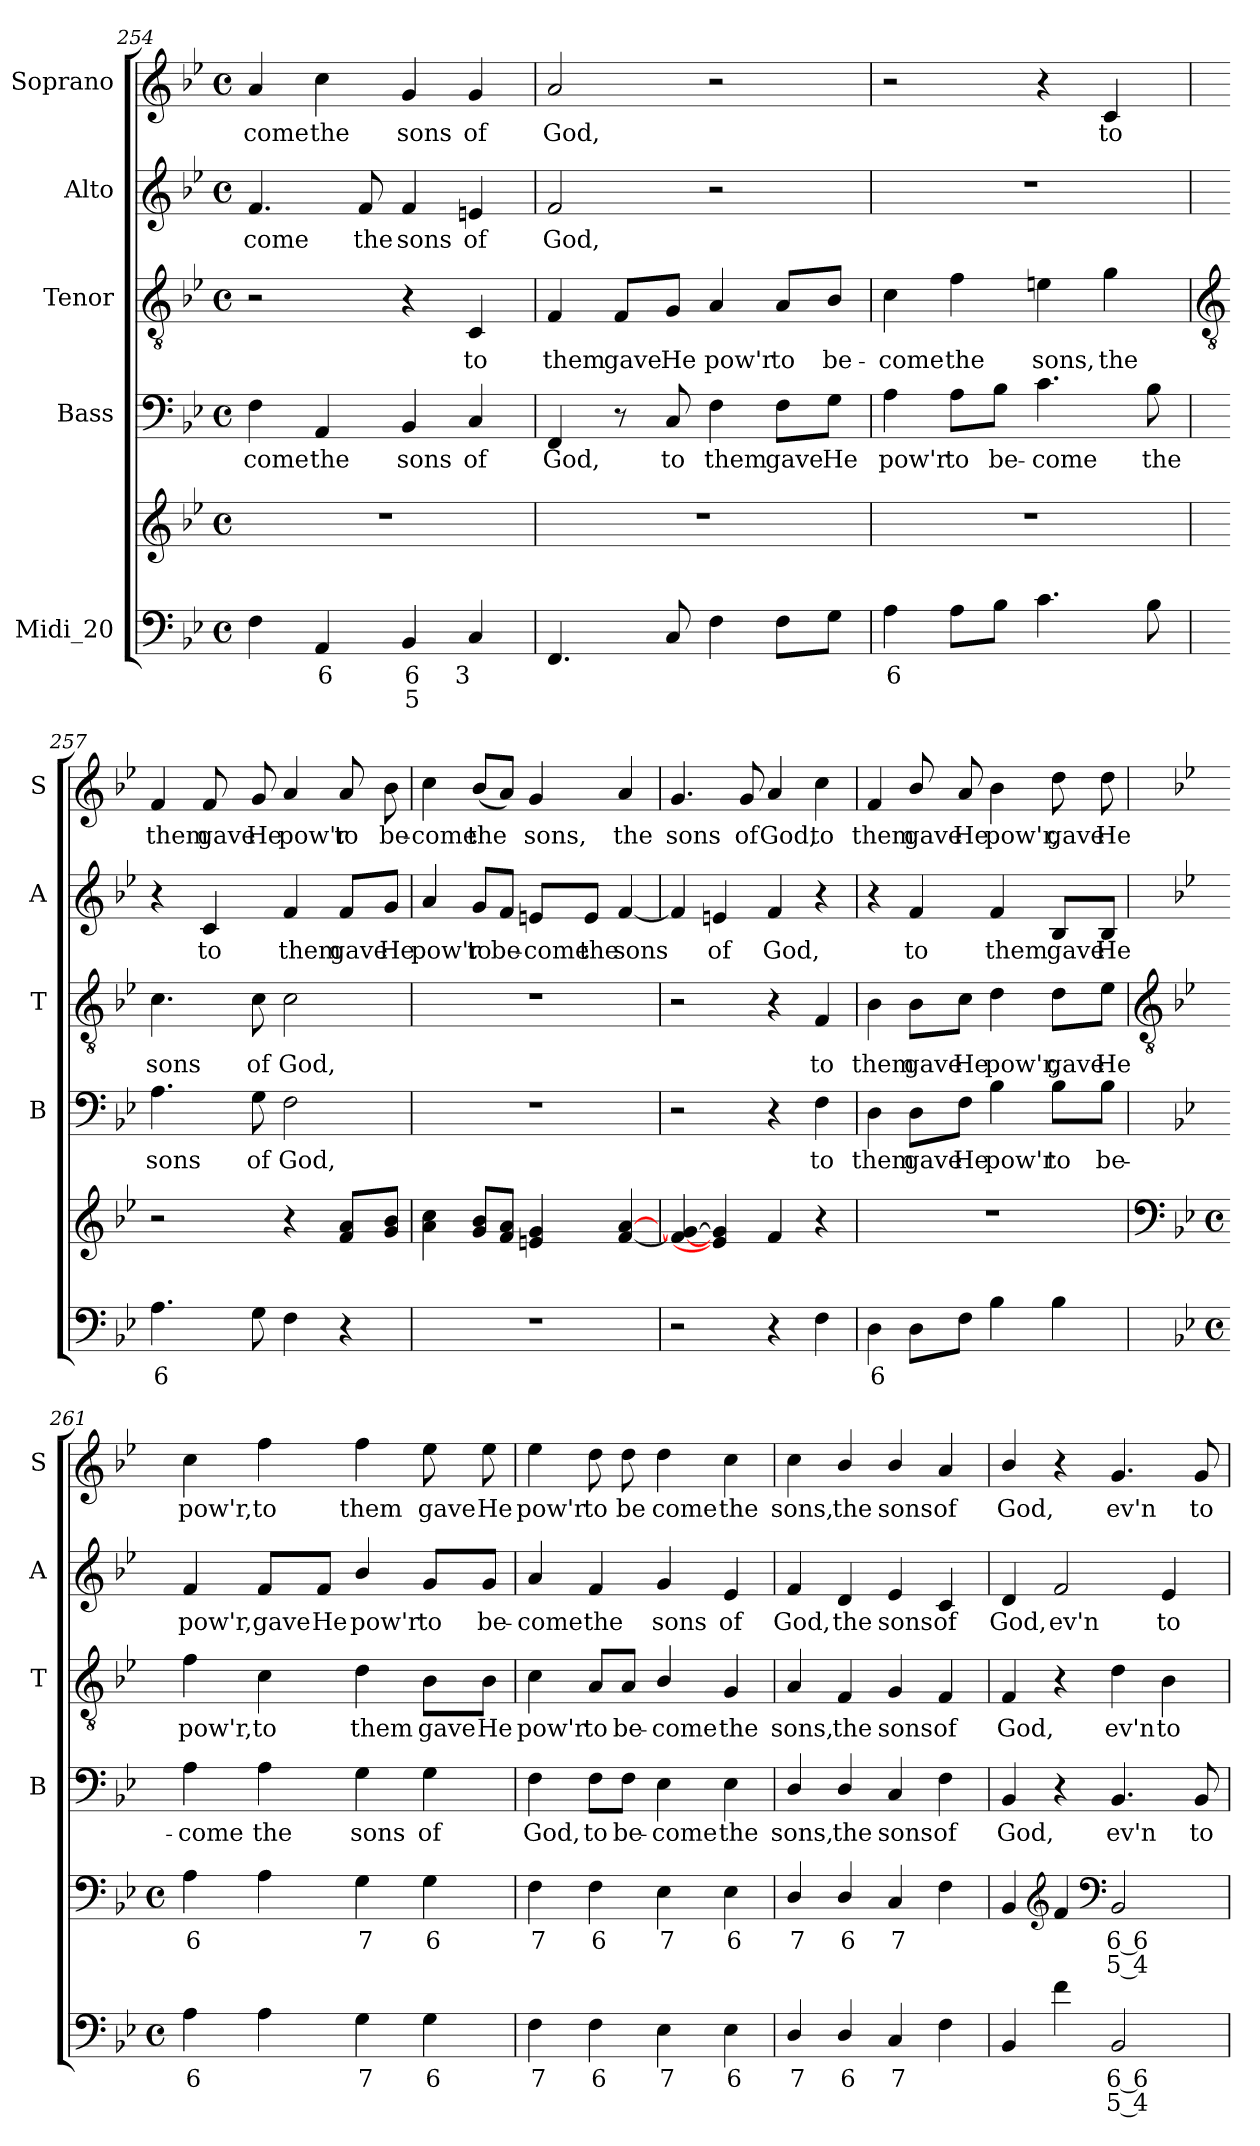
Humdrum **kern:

**kern	**text	**text	**kern	**text	**text	**kern	**text	**kern	**text	**kern	**text	**kern	**text
*part5	*part5	*part5	*part5	*part5	*part5	*part4	*part4	*part3	*part3	*part2	*part2	*part1	*part1
*staff6	*staff6	*staff6	*staff5	*staff5	*staff5	*staff4	*staff4	*staff3	*staff3	*staff2	*staff2	*staff1	*staff1
*I"Midi_20	*	*	*	*	*	*I"Bass	*	*I"Tenor	*	*I"Alto	*	*I"Soprano	*
*	*	*	*	*	*	*I'B	*	*I'T	*	*I'A	*	*I'S	*
*clefF4	*	*	*clefG2	*	*	*clefF4	*	*clefGv2	*	*clefG2	*	*clefG2	*
*k[b-e-]	*	*	*k[b-e-]	*	*	*k[b-e-]	*	*k[b-e-]	*	*k[b-e-]	*	*k[b-e-]	*
*B-:	*	*	*B-:	*	*	*B-:	*	*B-:	*	*B-:	*	*B-:	*
*M4/4	*	*	*M4/4	*	*	*M4/4	*	*M4/4	*	*M4/4	*	*M4/4	*
*met(c)	*	*	*met(c)	*	*	*met(c)	*	*met(c)	*	*met(c)	*	*met(c)	*
=254	=254	=254	=254	=254	=254	=254	=254	=254	=254	=254	=254	=254	=254
!	!	!	!	!	!	!	!LO:LY:b	!	!	!	!LO:LY:b	!	!LO:LY:b
4F	.	.	1r	.	.	4F	-come	2r	.	4.f	-come	4a	-come
!	!LO:LY:b	!	!	!	!	!	!LO:LY:b	!	!	!	!	!	!LO:LY:b
4AA	6	.	.	.	.	4AA	the	.	.	.	.	4cc	the
!	!	!	!	!	!	!	!	!	!	!	!LO:LY:b	!	!
.	.	.	.	.	.	.	.	.	.	8f	the	.	.
!	!LO:LY:b	!LO:LY:b	!	!	!	!	!LO:LY:b	!	!	!	!LO:LY:b	!	!LO:LY:b
4BB-	6	5	.	.	.	4BB-	sons	4r	.	4f	sons	4g	sons
!	!LO:LY:b	!	!	!	!	!	!LO:LY:b	!	!LO:LY:b	!	!LO:LY:b	!	!LO:LY:b
4C	3	.	.	.	.	4C	of	4C	to	4en	of	4g	of
=255	=255	=255	=255	=255	=255	=255	=255	=255	=255	=255	=255	=255	=255
!	!	!	!	!	!	!	!LO:LY:b	!	!LO:LY:b	!	!LO:LY:b	!	!LO:LY:b
4.FF	.	.	1r	.	.	4FF	God,	4F	them	2f	God,	2a	God,
!	!	!	!	!	!	!	!	!	!LO:LY:b	!	!	!	!
.	.	.	.	.	.	8r	.	8F/L	gave	.	.	.	.
!	!	!	!	!	!	!	!LO:LY:b	!	!LO:LY:b	!	!	!	!
8C	.	.	.	.	.	8C	to	8G/J	He	.	.	.	.
!	!	!	!	!	!	!	!LO:LY:b	!	!LO:LY:b	!	!	!	!
4F	.	.	.	.	.	4F	them	4A	pow'r	2r	.	2r	.
!	!	!	!	!	!	!	!LO:LY:b	!	!LO:LY:b	!	!	!	!
8FL	.	.	.	.	.	8F\L	gave	8A/L	to	.	.	.	.
!	!	!	!	!	!	!	!LO:LY:b	!	!LO:LY:b	!	!	!	!
8GJ	.	.	.	.	.	8G\J	He	8B-/J	be-	.	.	.	.
=256	=256	=256	=256	=256	=256	=256	=256	=256	=256	=256	=256	=256	=256
!	!LO:LY:b	!	!	!	!	!	!LO:LY:b	!	!LO:LY:b	!	!	!	!
4A	6	.	1r	.	.	4A	pow'r	4c	-come	1r	.	2r	.
!	!	!	!	!	!	!	!LO:LY:b	!	!LO:LY:b	!	!	!	!
8AL	.	.	.	.	.	8A\L	to	4f	the	.	.	.	.
!	!	!	!	!	!	!	!LO:LY:b	!	!	!	!	!	!
8B-J	.	.	.	.	.	8B-\J	be-	.	.	.	.	.	.
!	!	!	!	!	!	!	!LO:LY:b	!	!LO:LY:b	!	!	!	!
4.c	.	.	.	.	.	4.c	-come	4en	sons,	.	.	4r	.
!	!	!	!	!	!	!	!	!	!LO:LY:b	!	!	!	!LO:LY:b
.	.	.	.	.	.	.	.	4g	the	.	.	4c	to
!	!	!	!	!	!	!	!LO:LY:b	!	!	!	!	!	!
8B-	.	.	.	.	.	8B-	the	.	.	.	.	.	.
!!LO:LB:g=z
=257	=257	=257	=257	=257	=257	=257	=257	=257	=257	=257	=257	=257	=257
*	*	*	*	*	*	*	*	*clefGv2	*	*	*	*	*
!	!LO:LY:b	!	!	!	!	!	!LO:LY:b	!	!LO:LY:b	!	!	!	!LO:LY:b
4.A	6	.	2r	.	.	4.A	sons	4.c	sons	4r	.	4f	them
!	!	!	!	!	!	!	!	!	!	!	!LO:LY:b	!	!LO:LY:b
.	.	.	.	.	.	.	.	.	.	4c	to	8f	gave
!	!	!	!	!	!	!	!LO:LY:b	!	!LO:LY:b	!	!	!	!LO:LY:b
8G	.	.	.	.	.	8G	of	8c	of	.	.	8g	He
!	!	!	!	!	!	!	!LO:LY:b	!	!LO:LY:b	!	!LO:LY:b	!	!LO:LY:b
4F	.	.	4r	.	.	2F	God,	2c	God,	4f	them	4a	pow'r
!	!	!	!	!	!	!	!	!	!	!	!LO:LY:b	!	!LO:LY:b
4r	.	.	8f 8aL	.	.	.	.	.	.	8f/L	gave	8a	to
!	!	!	!	!	!	!	!	!	!	!	!LO:LY:b	!	!LO:LY:b
.	.	.	8g 8b-J	.	.	.	.	.	.	8g/J	He	8b-	be-
=258	=258	=258	=258	=258	=258	=258	=258	=258	=258	=258	=258	=258	=258
!	!	!	!	!	!	!	!	!	!	!	!LO:LY:b	!	!LO:LY:b
1r	.	.	4a 4cc	.	.	1r	.	1r	.	4a	pow'r	4cc	-come
!	!	!	!	!	!	!	!	!	!	!	!LO:LY:b	!	!LO:LY:b
.	.	.	8g 8b-L	.	.	.	.	.	.	8g/L	to	(<8b-L	the
!	!	!	!	!	!	!	!	!	!	!	!LO:LY:b	!	!
.	.	.	8f 8aJ	.	.	.	.	.	.	8f/J	be-	8aJ)	.
!	!	!	!	!	!	!	!	!	!	!	!LO:LY:b	!	!LO:LY:b
.	.	.	4en 4g	.	.	.	.	.	.	8en/L	-come	4g	sons,
!	!	!	!	!	!	!	!	!	!	!	!LO:LY:b	!	!
.	.	.	.	.	.	.	.	.	.	8e/J	the	.	.
!	!	!	!	!	!	!	!	!	!	!	!LO:LY:b	!	!LO:LY:b
.	.	.	[4f [4a	.	.	.	.	.	.	[4f	sons	4a	the
=259	=259	=259	=259	=259	=259	=259	=259	=259	=259	=259	=259	=259	=259
!	!	!	!	!	!	!	!	!	!	!	!	!	!LO:LY:b
2r	.	.	4f_ 4g_	.	.	2r	.	2r	.	4f]	.	4.g	sons
!	!	!	!	!	!	!	!	!	!	!	!LO:LY:b	!	!
.	.	.	4e] 4g]	.	.	.	.	.	.	4en	of	.	.
!	!	!	!	!	!	!	!	!	!	!	!	!	!LO:LY:b
.	.	.	.	.	.	.	.	.	.	.	.	8g	of
!	!	!	!	!	!	!	!	!	!	!	!LO:LY:b	!	!LO:LY:b
4r	.	.	4f	.	.	4r	.	4r	.	4f	God,	4a	God,
!	!	!	!	!	!	!	!LO:LY:b	!	!LO:LY:b	!	!	!	!LO:LY:b
4F	.	.	4r	.	.	4F	to	4F	to	4r	.	4cc	to
=260	=260	=260	=260	=260	=260	=260	=260	=260	=260	=260	=260	=260	=260
!	!LO:LY:b	!	!	!	!	!	!LO:LY:b	!	!LO:LY:b	!	!	!	!LO:LY:b
4D	6	.	1r	.	.	4D	them	4B-	them	4r	.	4f	them
!	!	!	!	!	!	!	!LO:LY:b	!	!LO:LY:b	!	!LO:LY:b	!	!LO:LY:b
8DL	.	.	.	.	.	8D\L	gave	8B-\L	gave	4f	to	8b-/	gave
!	!	!	!	!	!	!	!LO:LY:b	!	!LO:LY:b	!	!	!	!LO:LY:b
8FJ	.	.	.	.	.	8F\J	He	8c\J	He	.	.	8a	He
!	!	!	!	!	!	!	!LO:LY:b	!	!LO:LY:b	!	!LO:LY:b	!	!LO:LY:b
4B-	.	.	.	.	.	4B-	pow'r	4d	pow'r,	4f	them	4b-	pow'r,
!	!	!	!	!	!	!	!LO:LY:b	!	!LO:LY:b	!	!LO:LY:b	!	!LO:LY:b
4B-	.	.	.	.	.	8B-\L	to	8d\L	gave	8B-/L	gave	8dd	gave
!	!	!	!	!	!	!	!LO:LY:b	!	!LO:LY:b	!	!LO:LY:b	!	!LO:LY:b
.	.	.	.	.	.	8B-\J	be-	8e-\J	He	8B-/J	He	8dd	He
!!LO:LB:g=z
=261	=261	=261	=261	=261	=261	=261	=261	=261	=261	=261	=261	=261	=261
*	*	*	*clefF4	*	*	*	*	*clefGv2	*	*	*	*	*
*k[b-e-]	*	*	*k[b-e-]	*	*	*	*	*	*	*	*	*	*
*B-:	*	*	*B-:	*	*	*	*	*	*	*	*	*	*
*M4/4	*	*	*M4/4	*	*	*	*	*	*	*	*	*	*
*met(c)	*	*	*met(c)	*	*	*	*	*	*	*	*	*	*
!	!LO:LY:b	!	!	!LO:LY:b	!	!	!LO:LY:b	!	!LO:LY:b	!	!LO:LY:b	!	!LO:LY:b
4A	6	.	4A	6	.	4A	-come	4f	pow'r,	4f	pow'r,	4cc	pow'r,
!	!	!	!	!	!	!	!LO:LY:b	!	!LO:LY:b	!	!LO:LY:b	!	!LO:LY:b
4A	.	.	4A	.	.	4A	the	4c	to	8f/L	gave	4ff	to
!	!	!	!	!	!	!	!	!	!	!	!LO:LY:b	!	!
.	.	.	.	.	.	.	.	.	.	8f/J	He	.	.
!	!LO:LY:b	!	!	!LO:LY:b	!	!	!LO:LY:b	!	!LO:LY:b	!	!LO:LY:b	!	!LO:LY:b
4G	7	.	4G	7	.	4G	sons	4d	them	4b-/	pow'r	4ff	them
!	!LO:LY:b	!	!	!LO:LY:b	!	!	!LO:LY:b	!	!LO:LY:b	!	!LO:LY:b	!	!LO:LY:b
4G	6	.	4G	6	.	4G	of	8B-\L	gave	8g/L	to	8ee-	gave
!	!	!	!	!	!	!	!	!	!LO:LY:b	!	!LO:LY:b	!	!LO:LY:b
.	.	.	.	.	.	.	.	8B-\J	He	8g/J	be-	8ee-	He
=262	=262	=262	=262	=262	=262	=262	=262	=262	=262	=262	=262	=262	=262
!	!LO:LY:b	!	!	!LO:LY:b	!	!	!LO:LY:b	!	!LO:LY:b	!	!LO:LY:b	!	!LO:LY:b
4F	7	.	4F	7	.	4F	God,	4c	pow'r	4a	-come	4ee-	pow'r
!	!LO:LY:b	!	!	!LO:LY:b	!	!	!LO:LY:b	!	!LO:LY:b	!	!LO:LY:b	!	!LO:LY:b
4F	6	.	4F	6	.	8F\L	to	8A/L	to	4f	the	8dd	to
!	!	!	!	!	!	!	!LO:LY:b	!	!LO:LY:b	!	!	!	!LO:LY:b
.	.	.	.	.	.	8F\J	be-	8A/J	be-	.	.	8dd	be
!	!LO:LY:b	!	!	!LO:LY:b	!	!	!LO:LY:b	!	!LO:LY:b	!	!LO:LY:b	!	!LO:LY:b
4E-	7	.	4E-	7	.	4E-	-come	4B-/	-come	4g	sons	4dd	come
!	!LO:LY:b	!	!	!LO:LY:b	!	!	!LO:LY:b	!	!LO:LY:b	!	!LO:LY:b	!	!LO:LY:b
4E-	6	.	4E-	6	.	4E-	the	4G	the	4e-	of	4cc	the
=263	=263	=263	=263	=263	=263	=263	=263	=263	=263	=263	=263	=263	=263
!	!LO:LY:b	!	!	!LO:LY:b	!	!	!LO:LY:b	!	!LO:LY:b	!	!LO:LY:b	!	!LO:LY:b
4D/	7	.	4D/	7	.	4D/	sons,	4A	sons,	4f	God,	4cc	sons,
!	!LO:LY:b	!	!	!LO:LY:b	!	!	!LO:LY:b	!	!LO:LY:b	!	!LO:LY:b	!	!LO:LY:b
4D/	6	.	4D/	6	.	4D/	the	4F	the	4d	the	4b-/	the
!	!LO:LY:b	!	!	!LO:LY:b	!	!	!LO:LY:b	!	!LO:LY:b	!	!LO:LY:b	!	!LO:LY:b
4C	7	.	4C	7	.	4C	sons	4G	sons	4e-	sons	4b-/	sons
!	!	!	!	!	!	!	!LO:LY:b	!	!LO:LY:b	!	!LO:LY:b	!	!LO:LY:b
4F	.	.	4F	.	.	4F	of	4F	of	4c	of	4a	of
=264	=264	=264	=264	=264	=264	=264	=264	=264	=264	=264	=264	=264	=264
!	!	!	!	!	!	!	!LO:LY:b	!	!LO:LY:b	!	!LO:LY:b	!	!LO:LY:b
4BB-	.	.	4BB-	.	.	4BB-	God,	4F	God,	4d	God,	4b-/	God,
*	*	*	*clefG2	*	*	*	*	*	*	*	*	*	*
!	!	!	!	!	!	!	!	!	!	!	!LO:LY:b	!	!
4f	.	.	4f	.	.	4r	.	4r	.	2f	ev'n	4r	.
*	*	*	*clefF4	*	*	*	*	*	*	*	*	*	*
!	!LO:LY:b	!LO:LY:b	!	!LO:LY:b	!LO:LY:b	!	!LO:LY:b	!	!LO:LY:b	!	!	!	!LO:LY:b
2BB-	6 6	5 4	2BB-	6 6	5 4	4.BB-	ev'n	4d	ev'n	.	.	4.g	ev'n
!	!	!	!	!	!	!	!	!	!LO:LY:b	!	!LO:LY:b	!	!
.	.	.	.	.	.	.	.	4B-	to	4e-	to	.	.
!	!	!	!	!	!	!	!LO:LY:b	!	!	!	!	!	!LO:LY:b
.	.	.	.	.	.	8BB-	to	.	.	.	.	8g	to
=	=	=	=	=	=	=	=	=	=	=	=	=	=
*-	*-	*-	*-	*-	*-	*-	*-	*-	*-	*-	*-	*-	*-
